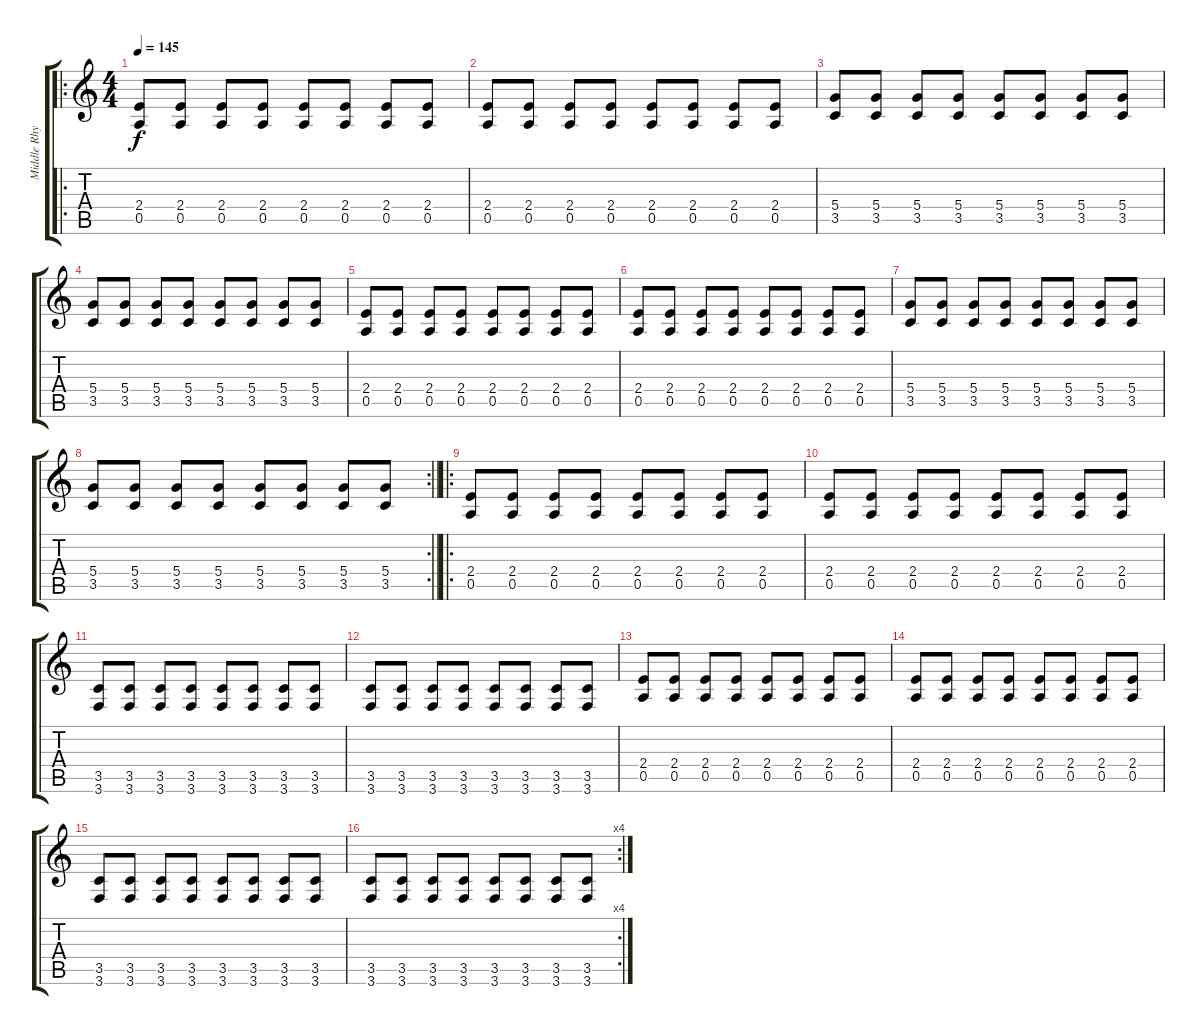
\track ("Middle Rhythm" "Middle Rhy") {instrument distortionguitar}
\staff {score tabs}
\tuning (E4 B3 G3 D3 A2 D2) {hide}
\ro
\ts (4 4)
\tempo 145
\clef g2
\ks c
(2.4 0.5).8{dy f} (2.4 0.5).8 (2.4 0.5).8 (2.4 0.5).8 (2.4 0.5).8 (2.4 0.5).8 (2.4 0.5).8 (2.4 0.5).8 |
(2.4 0.5).8 (2.4 0.5).8 (2.4 0.5).8 (2.4 0.5).8 (2.4 0.5).8 (2.4 0.5).8 (2.4 0.5).8 (2.4 0.5).8 |
(5.4 3.5).8 (5.4 3.5).8 (5.4 3.5).8 (5.4 3.5).8 (5.4 3.5).8 (5.4 3.5).8 (5.4 3.5).8 (5.4 3.5).8 |
(5.4 3.5).8 (5.4 3.5).8 (5.4 3.5).8 (5.4 3.5).8 (5.4 3.5).8 (5.4 3.5).8 (5.4 3.5).8 (5.4 3.5).8 |
(2.4 0.5).8 (2.4 0.5).8 (2.4 0.5).8 (2.4 0.5).8 (2.4 0.5).8 (2.4 0.5).8 (2.4 0.5).8 (2.4 0.5).8 |
(2.4 0.5).8 (2.4 0.5).8 (2.4 0.5).8 (2.4 0.5).8 (2.4 0.5).8 (2.4 0.5).8 (2.4 0.5).8 (2.4 0.5).8 |
(5.4 3.5).8 (5.4 3.5).8 (5.4 3.5).8 (5.4 3.5).8 (5.4 3.5).8 (5.4 3.5).8 (5.4 3.5).8 (5.4 3.5).8 |
\rc 2
\barLineRight lightlight
(5.4 3.5).8 (5.4 3.5).8 (5.4 3.5).8 (5.4 3.5).8 (5.4 3.5).8 (5.4 3.5).8 (5.4 3.5).8 (5.4 3.5).8 |
\ro
(2.4 0.5).8 (2.4 0.5).8 (2.4 0.5).8 (2.4 0.5).8 (2.4 0.5).8 (2.4 0.5).8 (2.4 0.5).8 (2.4 0.5).8 |
(2.4 0.5).8 (2.4 0.5).8 (2.4 0.5).8 (2.4 0.5).8 (2.4 0.5).8 (2.4 0.5).8 (2.4 0.5).8 (2.4 0.5).8 |
(3.5 3.6).8 (3.5 3.6).8 (3.5 3.6).8 (3.5 3.6).8 (3.5 3.6).8 (3.5 3.6).8 (3.5 3.6).8 (3.5 3.6).8 |
(3.5 3.6).8 (3.5 3.6).8 (3.5 3.6).8 (3.5 3.6).8 (3.5 3.6).8 (3.5 3.6).8 (3.5 3.6).8 (3.5 3.6).8 |
(2.4 0.5).8 (2.4 0.5).8 (2.4 0.5).8 (2.4 0.5).8 (2.4 0.5).8 (2.4 0.5).8 (2.4 0.5).8 (2.4 0.5).8 |
(2.4 0.5).8 (2.4 0.5).8 (2.4 0.5).8 (2.4 0.5).8 (2.4 0.5).8 (2.4 0.5).8 (2.4 0.5).8 (2.4 0.5).8 |
(3.5 3.6).8 (3.5 3.6).8 (3.5 3.6).8 (3.5 3.6).8 (3.5 3.6).8 (3.5 3.6).8 (3.5 3.6).8 (3.5 3.6).8 |
\rc 4
(3.5 3.6).8 (3.5 3.6).8 (3.5 3.6).8 (3.5 3.6).8 (3.5 3.6).8 (3.5 3.6).8 (3.5 3.6).8 (3.5 3.6).8
